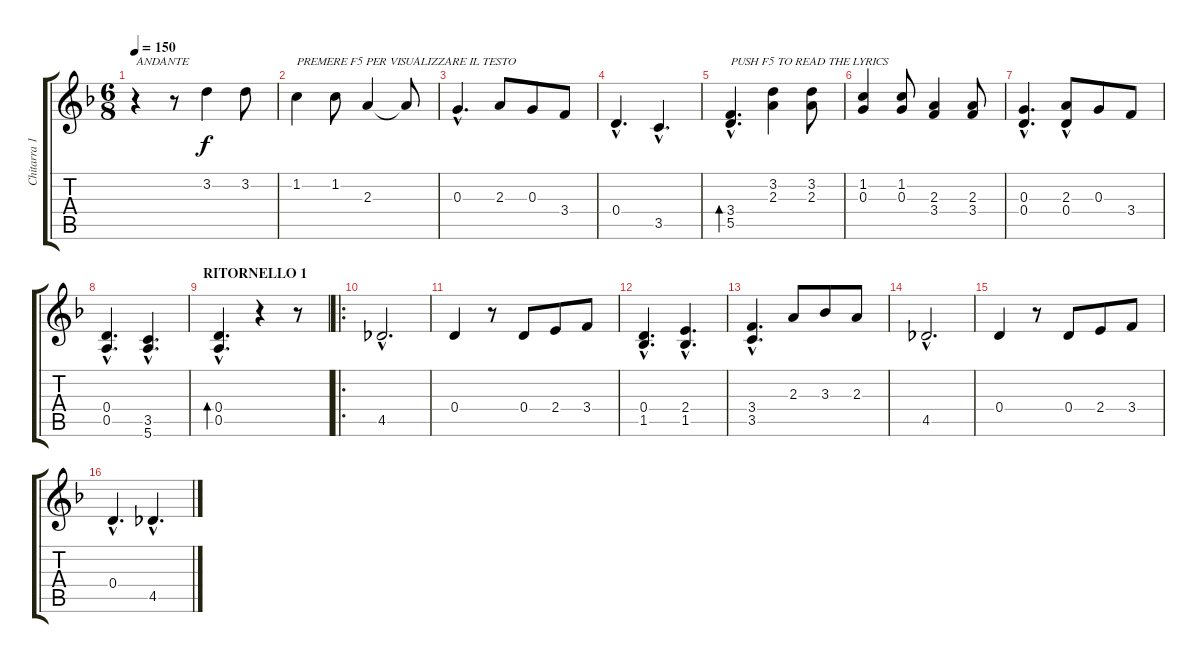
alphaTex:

\track ("Chitarra 12 corde" "Chitarra 1") {instrument acousticguitarnylon}
\staff {score tabs}
\tuning (E4 B3 G3 D3 A2 E2) {hide}
\ts (6 8)
\tempo 150
\clef g2
\ks f
r.4{txt "ANDANTE" dy f instrument acousticguitarnylon} r.8 3.2.4 3.2.8 |
1.2.4{txt "PREMERE F5 PER VISUALIZZARE IL TESTO"} 1.2.8 2.3.4 2.3{t}.8 |
0.3{hac}.4{d} 2.3.8 0.3.8 3.4.8 |
0.4{hac}.4{d} 3.5{hac}.4{d} |
(3.4{hac} 5.5{hac}).4{d bd 120 txt "PUSH F5 TO READ THE LYRICS"} (3.2 2.3).4 (3.2 2.3).8 |
(1.2 0.3).4 (1.2 0.3).8 (2.3 3.4).4 (2.3 3.4).8 |
(0.3{hac} 0.4{hac}).4{d} (2.3 0.4{hac}).8 0.3.8 3.4.8 |
(0.4{hac} 0.5{hac}).4{d} (3.5{hac} 5.6{hac}).4{d} |
\section ("" "RITORNELLO 1")
(0.4{hac} 0.5{hac}).4{d bd 240} r.4 r.8 |
\ro
4.5{hac}.2{d} |
0.4.4 r.8 0.4.8 2.4.8 3.4.8 |
(0.4{hac} 1.5{hac}).4{d} (2.4{hac} 1.5{hac}).4{d} |
(3.4{hac} 3.5{hac}).4{d} 2.3.8 3.3.8 2.3.8 |
4.5{hac}.2{d} |
0.4.4 r.8 0.4.8 2.4.8 3.4.8 |
0.4{hac}.4{d} 4.5{hac}.4{d}
